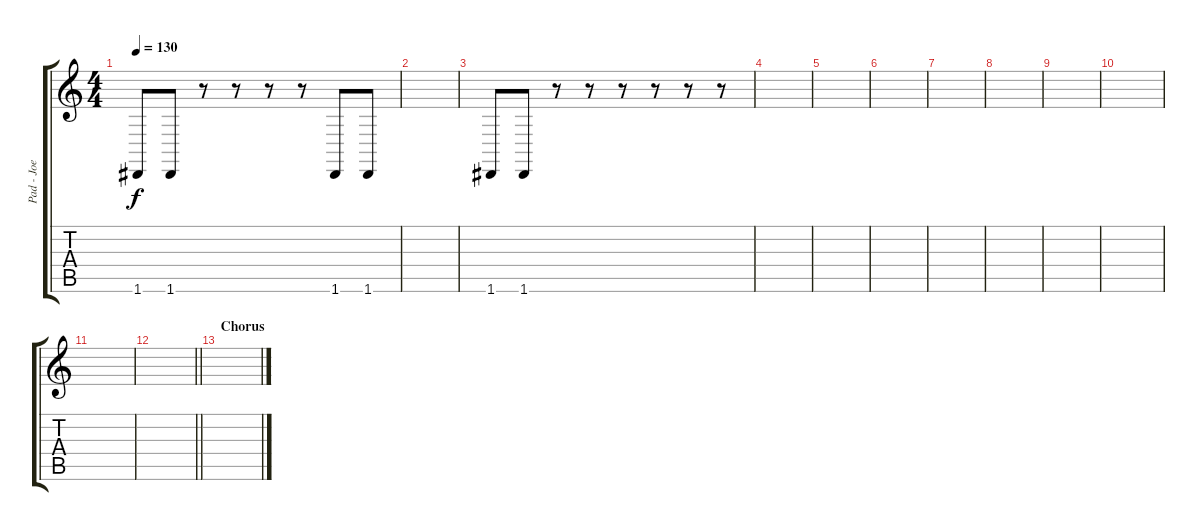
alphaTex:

\track ("Pad - Joe Hahn" "Pad - Joe ") {instrument tremolostrings}
\staff {score tabs}
\tuning (E4 B3 G3 D3 A2 D2) {hide}
\ts (4 4)
\tempo 130
\clef g2
\ks c
1.6.8{dy f} 1.6.8 r.8 r.8 r.8 r.8 1.6.8 1.6.8 |
|
1.6.8 1.6.8 r.8 r.8 r.8 r.8 r.8 r.8 |
|
|
|
|
|
|
|
|
\barLineRight lightlight
|
\section ("" "Chorus")
